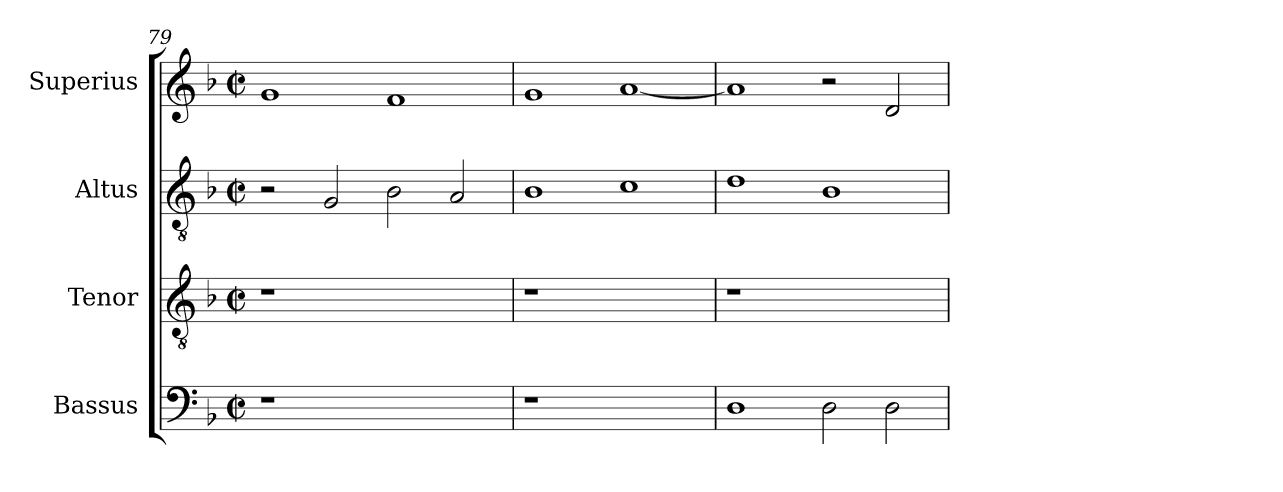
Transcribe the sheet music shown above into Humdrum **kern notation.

**kern	**kern	**kern	**kern
*part4	*part3	*part2	*part1
*staff4	*staff3	*staff2	*staff1
*I"Bassus	*I"Tenor	*I"Altus	*I"Superius
*I'B.	*I'T.	*	*I'S.
*clefF4	*clefGv2	*clefGv2	*clefG2
*	*ITrd7c12	*ITrd7c12	*
*k[b-]	*k[b-]	*k[b-]	*k[b-]
*F:	*F:	*F:	*F:
*M2/2	*M2/2	*M2/2	*M2/2
*met(c|)	*met(c|)	*met(c|)	*met(c|)
=79	=79	=79	=79
!LO:N:vis=1	!LO:N:vis=1	!	!
1r	1r	2r	1gi
.	.	2GGi/	.
1ryy	1ryy	2BB-i\	1fi
.	.	2AAi/	.
=80	=80	=80	=80
!LO:N:vis=1	!LO:N:vis=1	!	!
1r	1r	1BB-i	1gi
1ryy	1ryy	1Ci	[<1ai
!!LO:LB:g=z
=81	=81	=81	=81
!	!LO:N:vis=1	!	!
1Di	1r	1Di	1ai]
2Di\	1ryy	1BB-i	2r
2Di\	.	.	2di/
=	=	=	=
*-	*-	*-	*-
